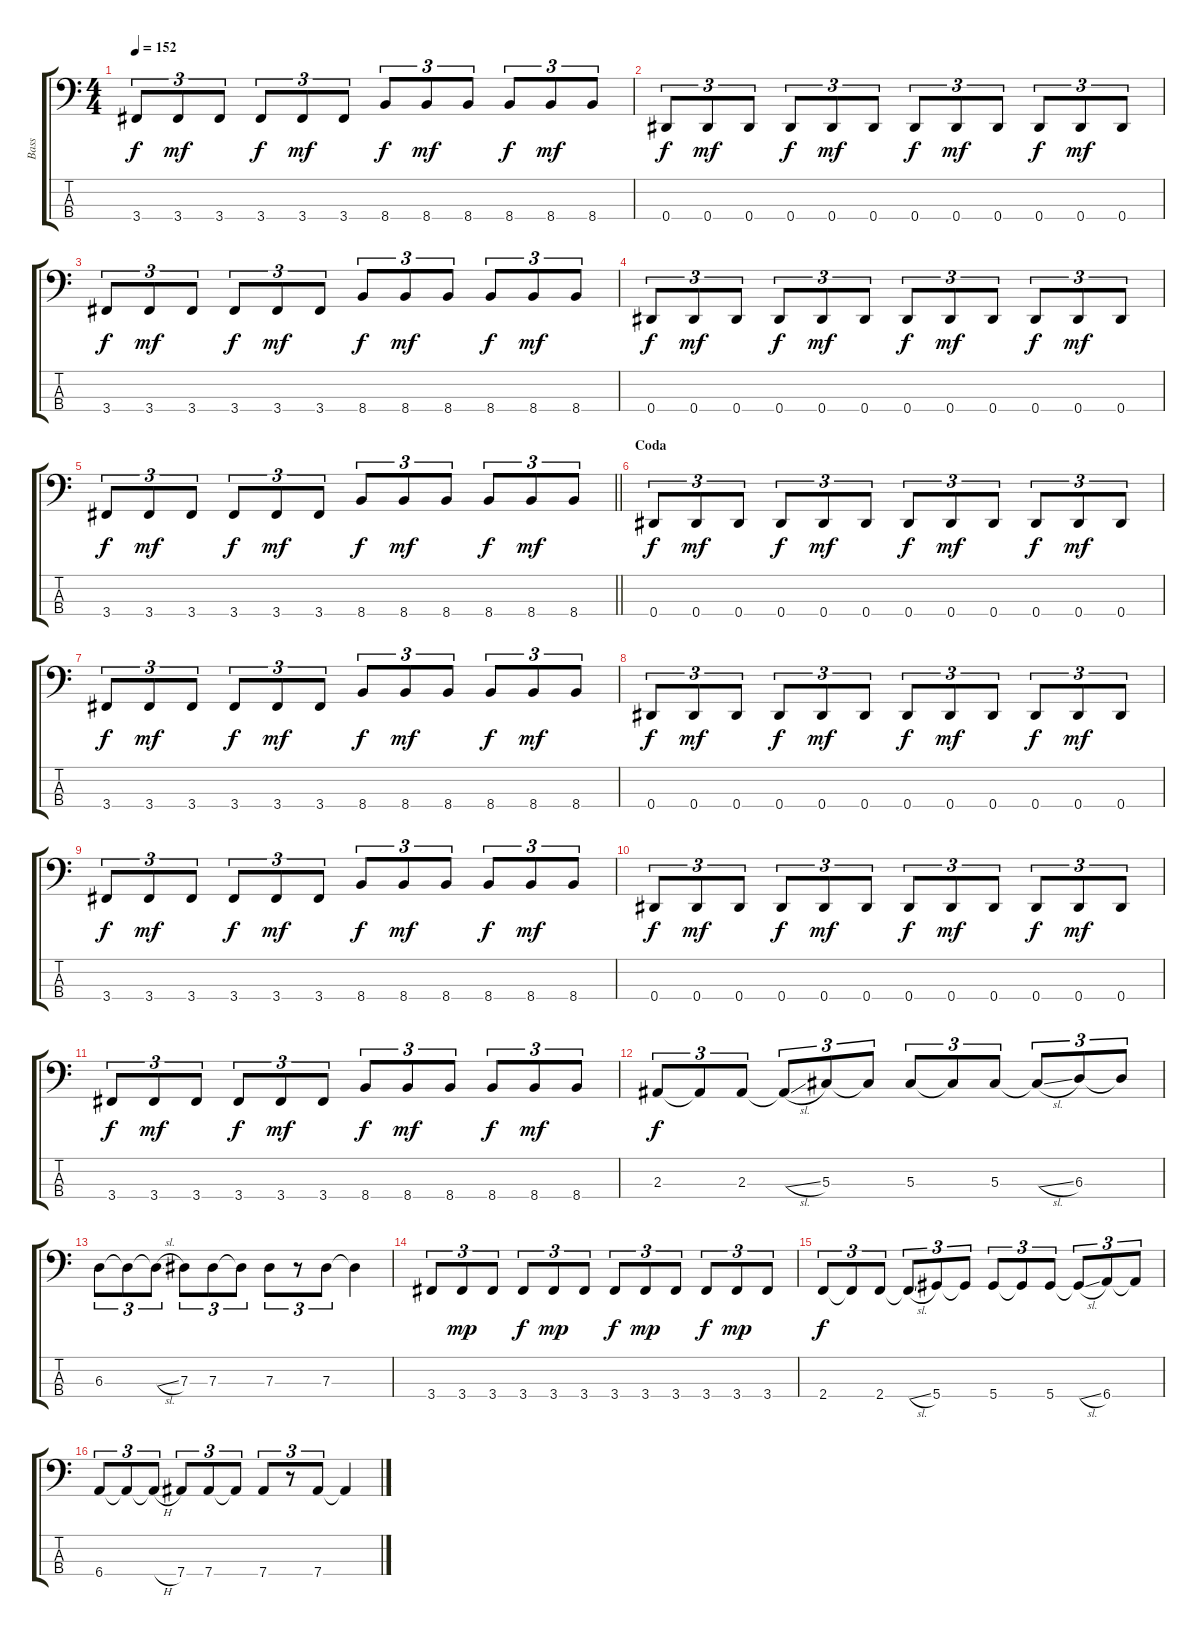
\track ("Bass" "Bass") {instrument electricbasspick}
\staff {score tabs}
\tuning (Gb2 Db2 Ab1 Eb1) {hide}
\ts (4 4)
\tempo 152
\clef f4
\ks c
3.4.8{tu (3 2) dy f} 3.4.8{tu (3 2) dy mf} 3.4.8{tu (3 2)} 3.4.8{tu (3 2) dy f} 3.4.8{tu (3 2) dy mf} 3.4.8{tu (3 2)} 8.4.8{tu (3 2) dy f} 8.4.8{tu (3 2) dy mf} 8.4.8{tu (3 2)} 8.4.8{tu (3 2) dy f} 8.4.8{tu (3 2) dy mf} 8.4.8{tu (3 2)} |
0.4.8{tu (3 2) dy f} 0.4.8{tu (3 2) dy mf} 0.4.8{tu (3 2)} 0.4.8{tu (3 2) dy f} 0.4.8{tu (3 2) dy mf} 0.4.8{tu (3 2)} 0.4.8{tu (3 2) dy f} 0.4.8{tu (3 2) dy mf} 0.4.8{tu (3 2)} 0.4.8{tu (3 2) dy f} 0.4.8{tu (3 2) dy mf} 0.4.8{tu (3 2)} |
3.4.8{tu (3 2) dy f} 3.4.8{tu (3 2) dy mf} 3.4.8{tu (3 2)} 3.4.8{tu (3 2) dy f} 3.4.8{tu (3 2) dy mf} 3.4.8{tu (3 2)} 8.4.8{tu (3 2) dy f} 8.4.8{tu (3 2) dy mf} 8.4.8{tu (3 2)} 8.4.8{tu (3 2) dy f} 8.4.8{tu (3 2) dy mf} 8.4.8{tu (3 2)} |
0.4.8{tu (3 2) dy f} 0.4.8{tu (3 2) dy mf} 0.4.8{tu (3 2)} 0.4.8{tu (3 2) dy f} 0.4.8{tu (3 2) dy mf} 0.4.8{tu (3 2)} 0.4.8{tu (3 2) dy f} 0.4.8{tu (3 2) dy mf} 0.4.8{tu (3 2)} 0.4.8{tu (3 2) dy f} 0.4.8{tu (3 2) dy mf} 0.4.8{tu (3 2)} |
\barLineRight lightlight
3.4.8{tu (3 2) dy f} 3.4.8{tu (3 2) dy mf} 3.4.8{tu (3 2)} 3.4.8{tu (3 2) dy f} 3.4.8{tu (3 2) dy mf} 3.4.8{tu (3 2)} 8.4.8{tu (3 2) dy f} 8.4.8{tu (3 2) dy mf} 8.4.8{tu (3 2)} 8.4.8{tu (3 2) dy f} 8.4.8{tu (3 2) dy mf} 8.4.8{tu (3 2)} |
\section ("" "Coda")
0.4.8{tu (3 2) dy f} 0.4.8{tu (3 2) dy mf} 0.4.8{tu (3 2)} 0.4.8{tu (3 2) dy f} 0.4.8{tu (3 2) dy mf} 0.4.8{tu (3 2)} 0.4.8{tu (3 2) dy f} 0.4.8{tu (3 2) dy mf} 0.4.8{tu (3 2)} 0.4.8{tu (3 2) dy f} 0.4.8{tu (3 2) dy mf} 0.4.8{tu (3 2)} |
3.4.8{tu (3 2) dy f} 3.4.8{tu (3 2) dy mf} 3.4.8{tu (3 2)} 3.4.8{tu (3 2) dy f} 3.4.8{tu (3 2) dy mf} 3.4.8{tu (3 2)} 8.4.8{tu (3 2) dy f} 8.4.8{tu (3 2) dy mf} 8.4.8{tu (3 2)} 8.4.8{tu (3 2) dy f} 8.4.8{tu (3 2) dy mf} 8.4.8{tu (3 2)} |
0.4.8{tu (3 2) dy f} 0.4.8{tu (3 2) dy mf} 0.4.8{tu (3 2)} 0.4.8{tu (3 2) dy f} 0.4.8{tu (3 2) dy mf} 0.4.8{tu (3 2)} 0.4.8{tu (3 2) dy f} 0.4.8{tu (3 2) dy mf} 0.4.8{tu (3 2)} 0.4.8{tu (3 2) dy f} 0.4.8{tu (3 2) dy mf} 0.4.8{tu (3 2)} |
3.4.8{tu (3 2) dy f} 3.4.8{tu (3 2) dy mf} 3.4.8{tu (3 2)} 3.4.8{tu (3 2) dy f} 3.4.8{tu (3 2) dy mf} 3.4.8{tu (3 2)} 8.4.8{tu (3 2) dy f} 8.4.8{tu (3 2) dy mf} 8.4.8{tu (3 2)} 8.4.8{tu (3 2) dy f} 8.4.8{tu (3 2) dy mf} 8.4.8{tu (3 2)} |
0.4.8{tu (3 2) dy f} 0.4.8{tu (3 2) dy mf} 0.4.8{tu (3 2)} 0.4.8{tu (3 2) dy f} 0.4.8{tu (3 2) dy mf} 0.4.8{tu (3 2)} 0.4.8{tu (3 2) dy f} 0.4.8{tu (3 2) dy mf} 0.4.8{tu (3 2)} 0.4.8{tu (3 2) dy f} 0.4.8{tu (3 2) dy mf} 0.4.8{tu (3 2)} |
3.4.8{tu (3 2) dy f} 3.4.8{tu (3 2) dy mf} 3.4.8{tu (3 2)} 3.4.8{tu (3 2) dy f} 3.4.8{tu (3 2) dy mf} 3.4.8{tu (3 2)} 8.4.8{tu (3 2) dy f} 8.4.8{tu (3 2) dy mf} 8.4.8{tu (3 2)} 8.4.8{tu (3 2) dy f} 8.4.8{tu (3 2) dy mf} 8.4.8{tu (3 2)} |
2.3.8{tu (3 2) dy f} 2.3{t}.8{tu (3 2)} 2.3.8{tu (3 2)} 2.3{sl t}.8{tu (3 2)} 5.3.8{tu (3 2)} 5.3{t}.8{tu (3 2)} 5.3.8{tu (3 2)} 5.3{t}.8{tu (3 2)} 5.3.8{tu (3 2)} 5.3{sl t}.8{tu (3 2)} 6.3.8{tu (3 2)} 6.3{t}.8{tu (3 2)} |
6.3.8{tu (3 2)} 6.3{t}.8{tu (3 2)} 6.3{sl t}.8{tu (3 2)} 7.3.8{tu (3 2)} 7.3.8{tu (3 2)} 7.3{t}.8{tu (3 2)} 7.3.8{tu (3 2)} r.8{tu (3 2)} 7.3.8{tu (3 2)} 7.3{t}.4 |
3.4.8{tu (3 2)} 3.4.8{tu (3 2) dy mp} 3.4.8{tu (3 2)} 3.4.8{tu (3 2) dy f} 3.4.8{tu (3 2) dy mp} 3.4.8{tu (3 2)} 3.4.8{tu (3 2) dy f} 3.4.8{tu (3 2) dy mp} 3.4.8{tu (3 2)} 3.4.8{tu (3 2) dy f} 3.4.8{tu (3 2) dy mp} 3.4.8{tu (3 2)} |
2.4.8{tu (3 2) dy f} 2.4{t}.8{tu (3 2)} 2.4.8{tu (3 2)} 2.4{sl t}.8{tu (3 2)} 5.4.8{tu (3 2)} 5.4{t}.8{tu (3 2)} 5.4.8{tu (3 2)} 5.4{t}.8{tu (3 2)} 5.4.8{tu (3 2)} 5.4{sl t}.8{tu (3 2)} 6.4.8{tu (3 2)} 6.4{t}.8{tu (3 2)} |
6.4.8{tu (3 2)} 6.4{t}.8{tu (3 2)} 6.4{h t}.8{tu (3 2)} 7.4.8{tu (3 2)} 7.4.8{tu (3 2)} 7.4{t}.8{tu (3 2)} 7.4.8{tu (3 2)} r.8{tu (3 2)} 7.4.8{tu (3 2)} 7.4{t}.4
